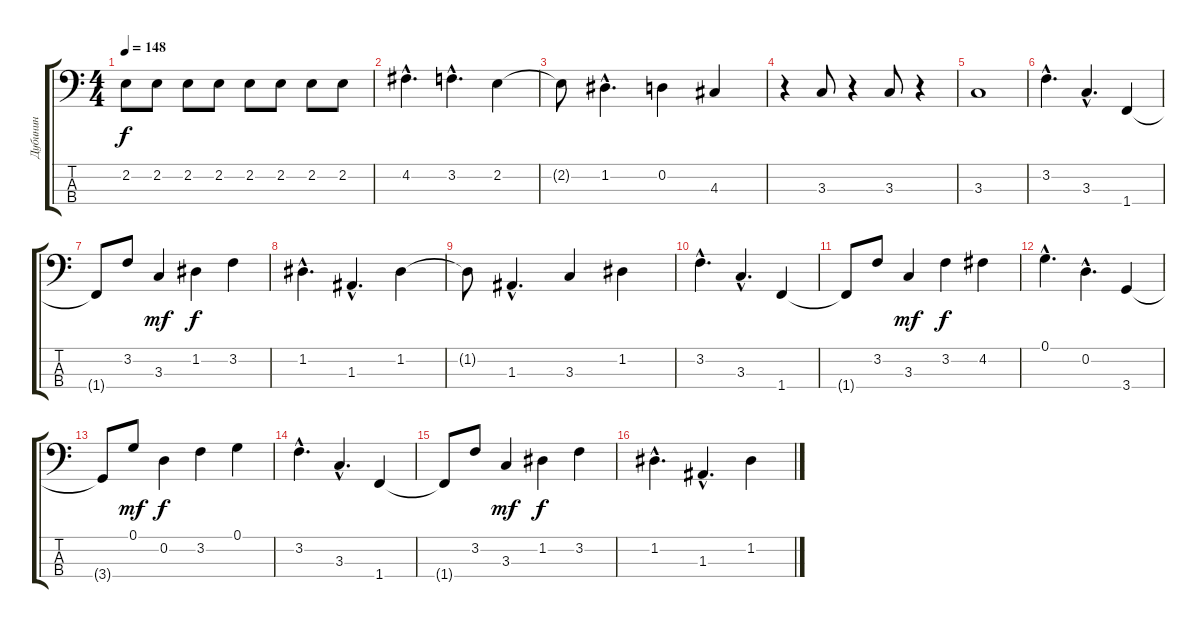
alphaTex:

\track ("Дубинин" "Дубинин") {instrument electricbassfinger}
\staff {score tabs}
\tuning (G2 D2 A1 E1) {hide}
\ts (4 4)
\tempo 148
\clef f4
\ks c
2.2.8{dy f} 2.2.8 2.2.8 2.2.8 2.2.8 2.2.8 2.2.8 2.2.8 |
4.2{hac}.4{d} 3.2{hac}.4{d} 2.2.4 |
2.2{t}.8 1.2{hac}.4{d} 0.2.4 4.3.4 |
r.4 3.3.8 r.4 3.3.8 r.4 |
3.3.1 |
3.2{hac}.4{d} 3.3{hac}.4{d} 1.4.4 |
1.4{t}.8 3.2.8 3.3.4{dy mf} 1.2.4{dy f} 3.2.4 |
1.2{hac}.4{d} 1.3{hac}.4{d} 1.2.4 |
1.2{t}.8 1.3{hac}.4{d} 3.3.4 1.2.4 |
3.2{hac}.4{d} 3.3{hac}.4{d} 1.4.4 |
1.4{t}.8 3.2.8 3.3.4{dy mf} 3.2.4{dy f} 4.2.4 |
0.1{hac}.4{d} 0.2{hac}.4{d} 3.4.4 |
3.4{t}.8 0.1.8{dy mf} 0.2.4{dy f} 3.2.4 0.1.4 |
3.2{hac}.4{d} 3.3{hac}.4{d} 1.4.4 |
1.4{t}.8 3.2.8 3.3.4{dy mf} 1.2.4{dy f} 3.2.4 |
1.2{hac}.4{d} 1.3{hac}.4{d} 1.2.4
